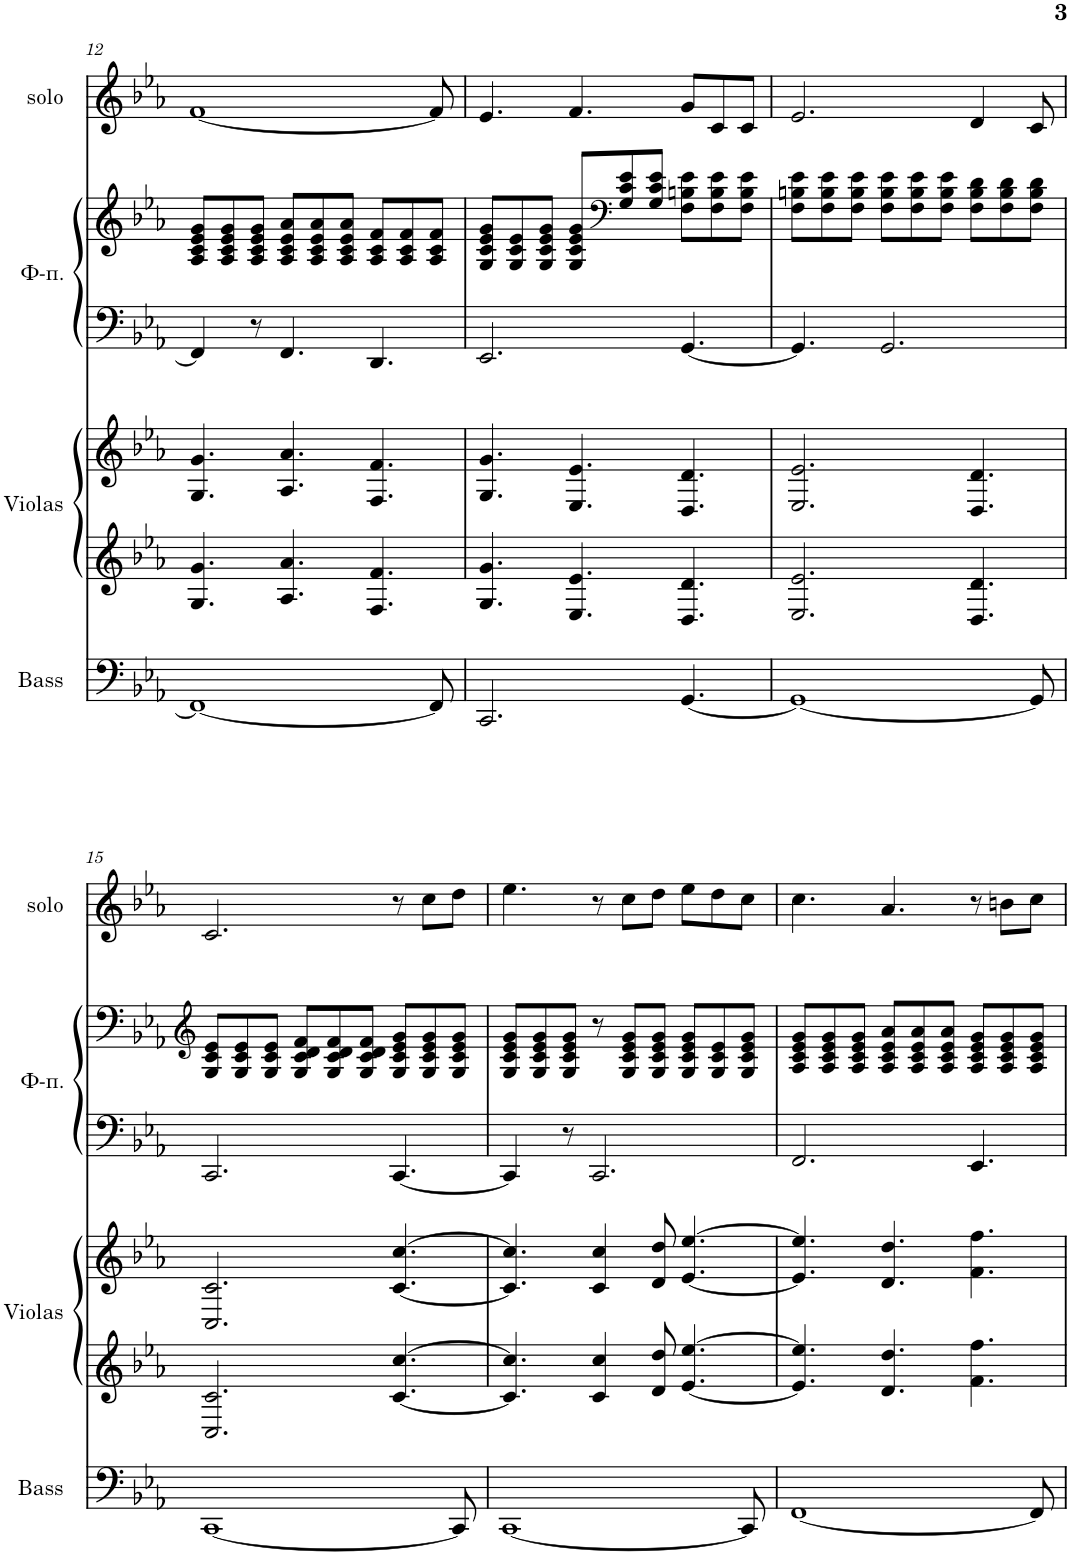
**kern	**kern	**kern	**kern	**kern	**kern
*part4	*part3	*part3	*part2	*part2	*part1
*staff6	*staff5	*staff4	*staff3	*staff2	*staff1
*I", Bass	*I", Violas1	*	*I"Фортепиано, Pialo R	*	*I", Solo
*I'Bass	*I'Violas	*	*	*	*I'solo
!!LO:PB:g=z
*clefF4	*clefG2	*clefG2	*clefF4	*clefG2	*clefG2
*k[b-e-a-]	*k[b-e-a-]	*k[b-e-a-]	*k[b-e-a-]	*k[b-e-a-]	*k[b-e-a-]
*M9/8	*M9/8	*M9/8	*M9/8	*M9/8	*M9/8
=12	=12	=12	=12	=12	=12
1FF_	4.G/ 4.g/	4.G/ 4.g/	4FF/]	8A-/ 8c/ 8e-/ 8g/L	[1f
.	.	.	.	8A-/ 8c/ 8e-/ 8g/	.
.	.	.	8r	8A-/ 8c/ 8e-/ 8g/J	.
.	4.A-/ 4.a-/	4.A-/ 4.a-/	4.FF/	8A-/ 8c/ 8e-/ 8a-/L	.
.	.	.	.	8A-/ 8c/ 8e-/ 8a-/	.
.	.	.	.	8A-/ 8c/ 8e-/ 8a-/J	.
.	4.F/ 4.f/	4.F/ 4.f/	4.DD/	8A-/ 8c/ 8f/L	.
.	.	.	.	8A-/ 8c/ 8f/	.
8FF/]	.	.	.	8A-/ 8c/ 8f/J	8f/]
=13	=13	=13	=13	=13	=13
2.CC/	4.G/ 4.g/	4.G/ 4.g/	2.EE-/	8G/ 8c/ 8e-/ 8g/L	4.e-/
.	.	.	.	8G/ 8c/ 8e-/	.
.	.	.	.	8G/ 8c/ 8e-/ 8g/J	.
.	4.E-/ 4.e-/	4.E-/ 4.e-/	.	8G/ 8c/ 8e-/ 8g/L	4.f/
*	*	*	*	*clefF4	*
.	.	.	.	8G/ 8c/ 8e-/	.
.	.	.	.	8G/ 8c/ 8e-/J	.
[4.GG/	4.D/ 4.d/	4.D/ 4.d/	[4.GG/	8F\ 8Bn\ 8e-\L	8g/L
.	.	.	.	8F\ 8B\ 8e-\	8c/
.	.	.	.	8F\ 8B\ 8e-\J	8c/J
=14	=14	=14	=14	=14	=14
1GG_	2.E-/ 2.e-/	2.E-/ 2.e-/	4.GG/]	8F\ 8Bn\ 8e-\L	2.e-/
.	.	.	.	8F\ 8B\ 8e-\	.
.	.	.	.	8F\ 8B\ 8e-\J	.
.	.	.	2.GG/	8F\ 8B\ 8e-\L	.
.	.	.	.	8F\ 8B\ 8e-\	.
.	.	.	.	8F\ 8B\ 8e-\J	.
.	4.D/ 4.d/	4.D/ 4.d/	.	8F\ 8B\ 8d\L	4d/
.	.	.	.	8F\ 8B\ 8d\	.
8GG/]	.	.	.	8F\ 8B\ 8d\J	8c/
!!LO:LB:g=z
=15	=15	=15	=15	=15	=15
*	*	*	*	*clefG2	*
[1CC	2.C/ 2.c/	2.C/ 2.c/	2.CC/	8G/ 8c/ 8e-/L	2.c/
.	.	.	.	8G/ 8c/ 8e-/	.
.	.	.	.	8G/ 8c/ 8e-/J	.
.	.	.	.	8G/ 8c/ 8d/ 8f/L	.
.	.	.	.	8G/ 8c/ 8d/ 8f/	.
.	.	.	.	8G/ 8c/ 8d/ 8f/J	.
.	[4.c/ [4.cc/	[4.c/ [4.cc/	[4.CC/	8G/ 8c/ 8e-/ 8g/L	8r
.	.	.	.	8G/ 8c/ 8e-/ 8g/	8cc\L
8CC/]	.	.	.	8G/ 8c/ 8e-/ 8g/J	8dd\J
=16	=16	=16	=16	=16	=16
[1CC	4.c/] 4.cc/]	4.c/] 4.cc/]	4CC/]	8G/ 8c/ 8e-/ 8g/L	4.ee-\
.	.	.	.	8G/ 8c/ 8e-/ 8g/	.
.	.	.	8r	8G/ 8c/ 8e-/ 8g/J	.
.	4c/ 4cc/	4c/ 4cc/	2.CC/	8r	8r
.	.	.	.	8G/ 8c/ 8e-/ 8g/L	8cc\L
.	8d/ 8dd/	8d/ 8dd/	.	8G/ 8c/ 8e-/ 8g/J	8dd\J
.	[4.e-/ [4.ee-/	[4.e-/ [4.ee-/	.	8G/ 8c/ 8e-/ 8g/L	8ee-\L
.	.	.	.	8G/ 8c/ 8e-/	8dd\
8CC/]	.	.	.	8G/ 8c/ 8e-/ 8g/J	8cc\J
=17	=17	=17	=17	=17	=17
[1FF	4.e-/] 4.ee-/]	4.e-/] 4.ee-/]	2.FF/	8A-/ 8c/ 8e-/ 8g/L	4.cc\
.	.	.	.	8A-/ 8c/ 8e-/ 8g/	.
.	.	.	.	8A-/ 8c/ 8e-/ 8g/J	.
.	4.d/ 4.dd/	4.d/ 4.dd/	.	8A-/ 8c/ 8e-/ 8a-/L	4.a-/
.	.	.	.	8A-/ 8c/ 8e-/ 8a-/	.
.	.	.	.	8A-/ 8c/ 8e-/ 8a-/J	.
.	4.f\ 4.ff\	4.f\ 4.ff\	4.EE-/	8A-/ 8c/ 8e-/ 8g/L	8r
.	.	.	.	8A-/ 8c/ 8e-/ 8g/	8bn\L
8FF/]	.	.	.	8A-/ 8c/ 8e-/ 8g/J	8cc\J
=	=	=	=	=	=
*-	*-	*-	*-	*-	*-
